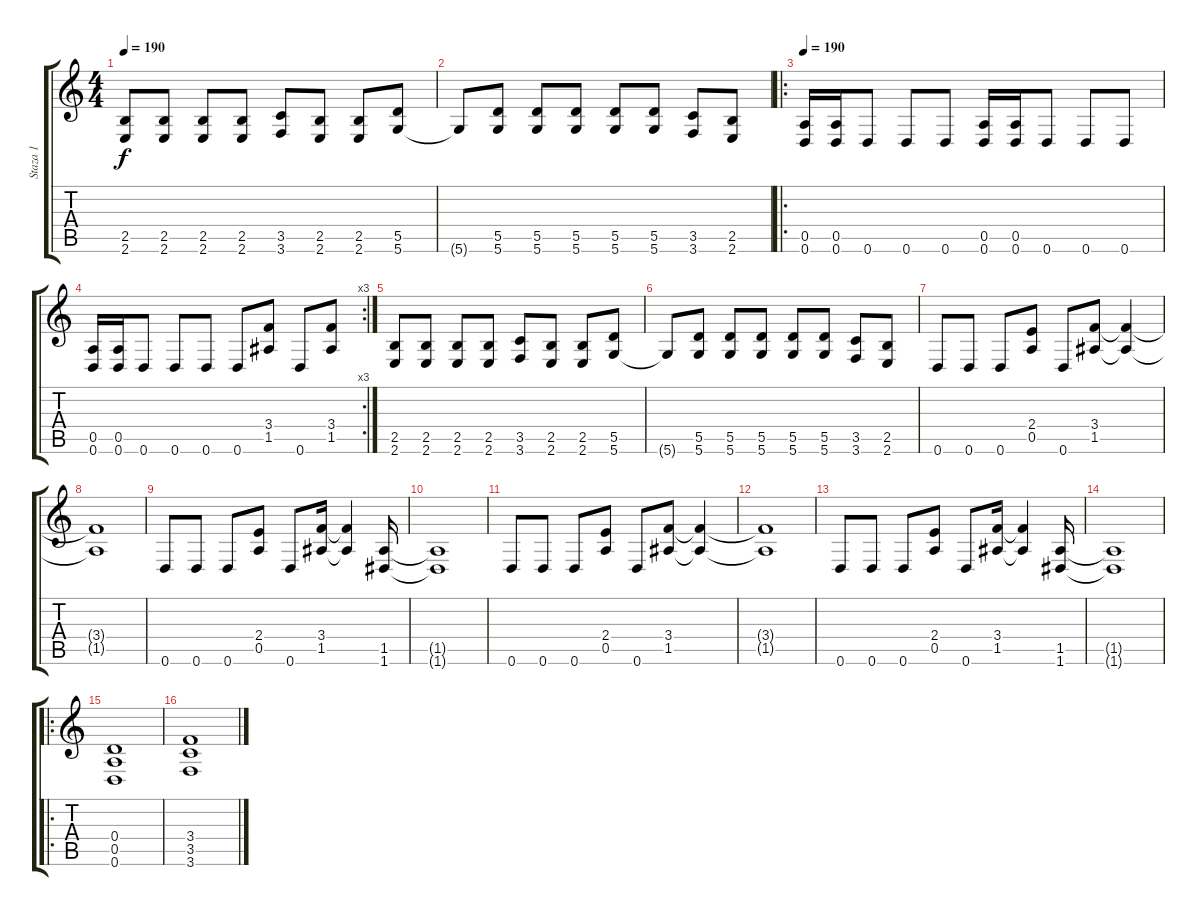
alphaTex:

\track ("Staza 1" "Staza 1") {instrument distortionguitar}
\staff {score tabs}
\tuning (E4 B3 G3 D3 A2 D2) {hide}
\ts (4 4)
\tempo 190
\clef g2
\ks c
(2.5 2.6).8{dy f} (2.5 2.6).8 (2.5 2.6).8 (2.5 2.6).8 (3.5 3.6).8 (2.5 2.6).8 (2.5 2.6).8 (5.5 5.6).8 |
5.6{t}.8 (5.5 5.6).8 (5.5 5.6).8 (5.5 5.6).8 (5.5 5.6).8 (5.5 5.6).8 (3.5 3.6).8 (2.5 2.6).8 |
\ro
\tempo 190
(0.5 0.6).16{instrument distortionguitar} (0.5 0.6).16 0.6.8 0.6.8 0.6.8 (0.5 0.6).16 (0.5 0.6).16 0.6.8 0.6.8 0.6.8 |
\rc 3
(0.5 0.6).16 (0.5 0.6).16 0.6.8 0.6.8 0.6.8 0.6.8 (3.4 1.5).8 0.6.8 (3.4 1.5).8 |
(2.5 2.6).8 (2.5 2.6).8 (2.5 2.6).8 (2.5 2.6).8 (3.5 3.6).8 (2.5 2.6).8 (2.5 2.6).8 (5.5 5.6).8 |
5.6{t}.8 (5.5 5.6).8 (5.5 5.6).8 (5.5 5.6).8 (5.5 5.6).8 (5.5 5.6).8 (3.5 3.6).8 (2.5 2.6).8 |
0.6.8 0.6.8 0.6.8 (2.4 0.5).8 0.6.8 (3.4 1.5).8 (3.4{t} 1.5{t}).4 |
(3.4{t} 1.5{t}).1 |
0.6.8 0.6.8 0.6.8 (2.4 0.5).8 0.6.8 (3.4 1.5).16 (3.4{t} 1.5{t}).4 (1.5 1.6).16 |
(1.5{t} 1.6{t}).1 |
0.6.8 0.6.8 0.6.8 (2.4 0.5).8 0.6.8 (3.4 1.5).8 (3.4{t} 1.5{t}).4 |
(3.4{t} 1.5{t}).1 |
0.6.8 0.6.8 0.6.8 (2.4 0.5).8 0.6.8 (3.4 1.5).16 (3.4{t} 1.5{t}).4 (1.5 1.6).16 |
(1.5{t} 1.6{t}).1 |
\ro
(0.4 0.5 0.6).1 |
(3.4 3.5 3.6).1
